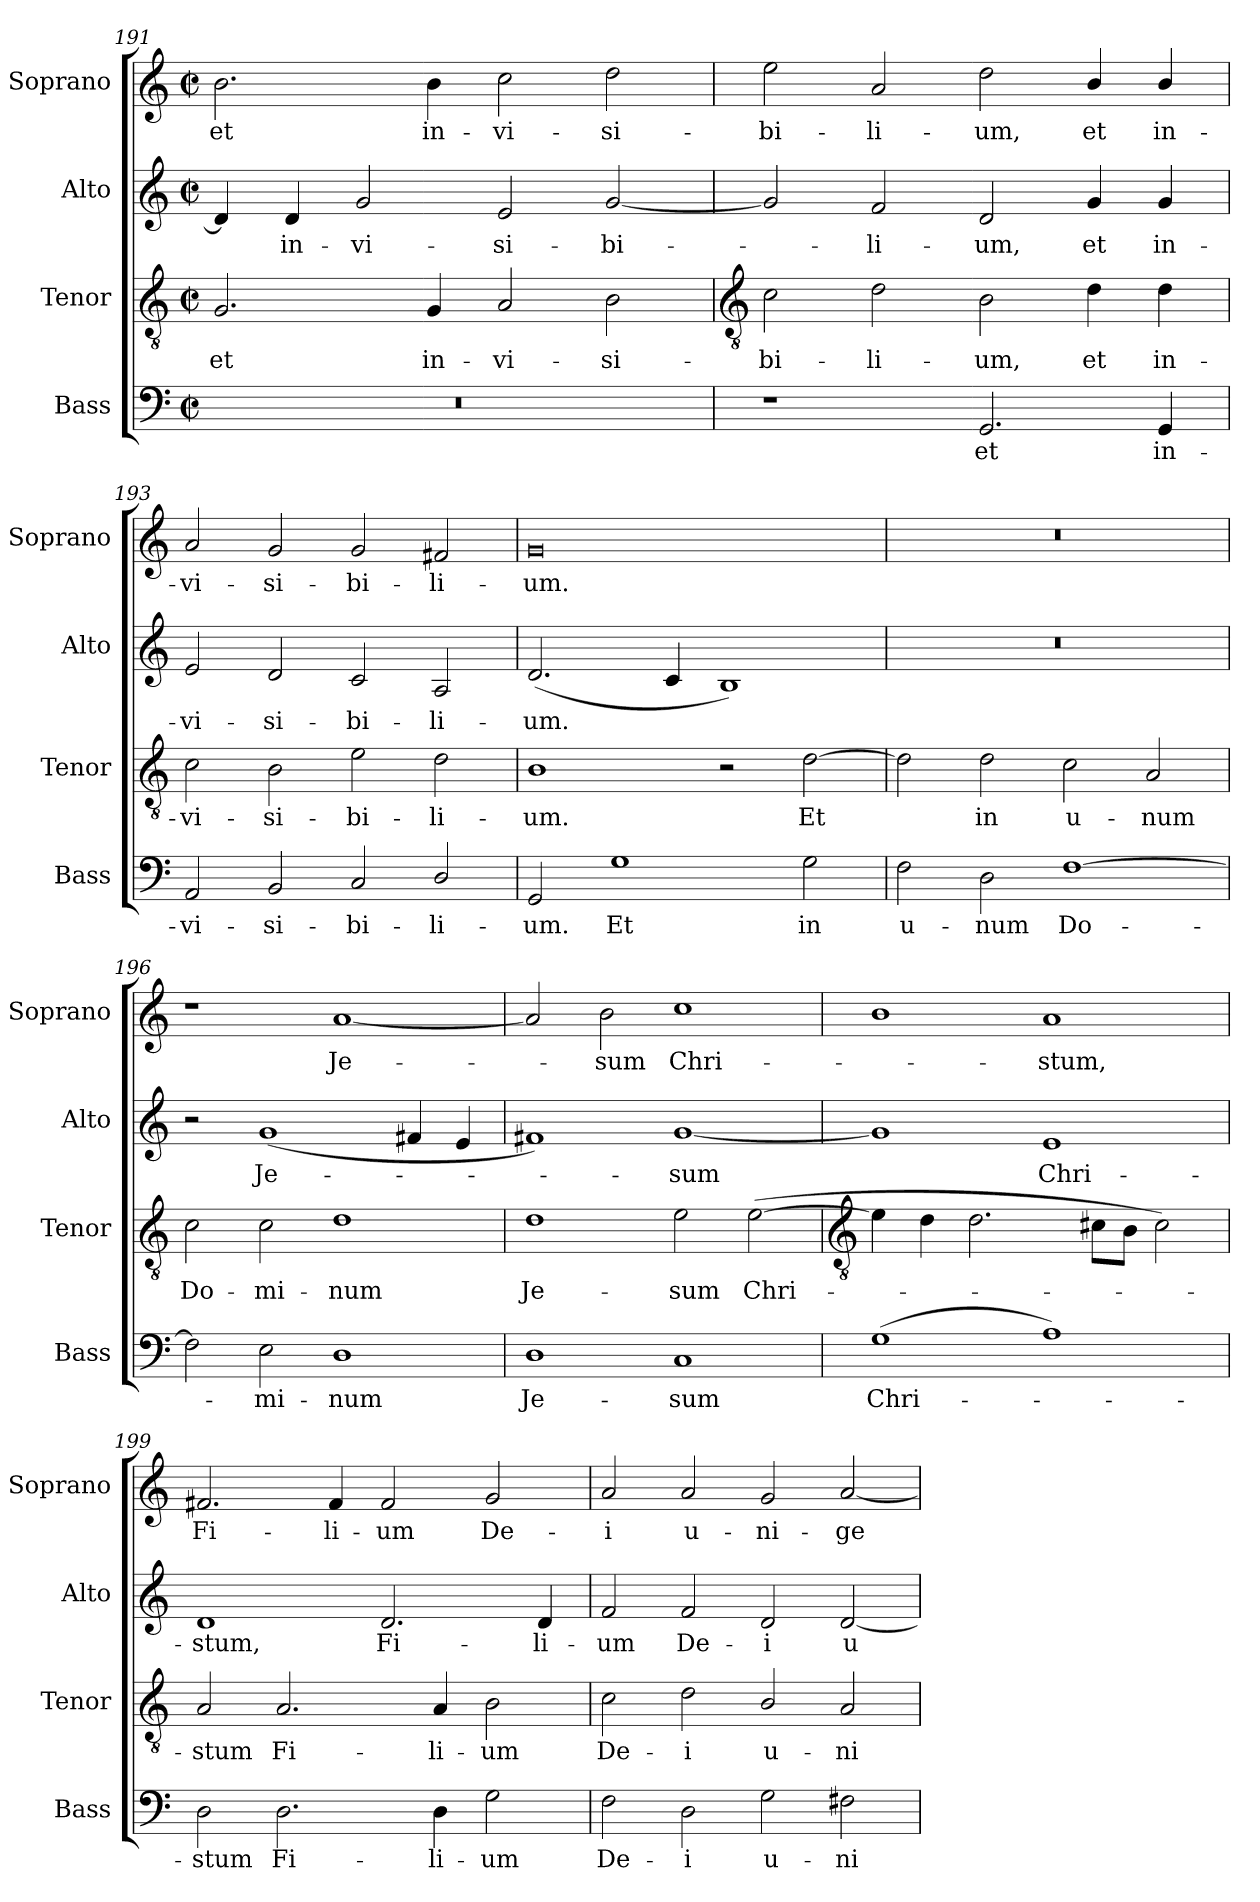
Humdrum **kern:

**kern	**text	**kern	**text	**kern	**text	**kern	**text
*part4	*part4	*part3	*part3	*part2	*part2	*part1	*part1
*staff4	*staff4	*staff3	*staff3	*staff2	*staff2	*staff1	*staff1
*I"Bass	*	*I"Tenor	*	*I"Alto	*	*I"Soprano	*
*I'Bass	*	*I'Tenor	*	*I'Alto	*	*I'Soprano	*
*clefF4	*	*clefGv2	*	*clefG2	*	*clefG2	*
*k[]	*	*k[]	*	*k[]	*	*k[]	*
*C:	*	*C:	*	*C:	*	*C:	*
*M4/2	*	*M4/2	*	*M4/2	*	*M4/2	*
*met(c|)	*	*met(c|)	*	*met(c|)	*	*met(c|)	*
=191	=191	=191	=191	=191	=191	=191	=191
!	!	!	!LO:LY:b	!	!	!	!LO:LY:b
0r	.	2.G	et	4d]	.	2.b	et
!	!	!	!	!	!LO:LY:b	!	!
.	.	.	.	4d	in-	.	.
!	!	!	!	!	!LO:LY:b	!	!
.	.	.	.	2g	-vi-	.	.
!	!	!	!LO:LY:b	!	!	!	!LO:LY:b
.	.	4G	in-	.	.	4b	in-
!	!	!	!LO:LY:b	!	!LO:LY:b	!	!LO:LY:b
.	.	2A	-vi-	2e	-si-	2cc	-vi-
!	!	!	!LO:LY:b	!	!LO:LY:b	!	!LO:LY:b
.	.	2B	-si-	[2g	-bi-	2dd	-si-
!!LO:LB:g=z
=192	=192	=192	=192	=192	=192	=192	=192
*	*	*clefGv2	*	*	*	*	*
!	!	!	!LO:LY:b	!	!	!	!LO:LY:b
1r	.	2c	-bi-	2g]	.	2ee	-bi-
!	!	!	!LO:LY:b	!	!LO:LY:b	!	!LO:LY:b
.	.	2d	-li-	2f	li-	2a	-li-
!	!LO:LY:b	!	!LO:LY:b	!	!LO:LY:b	!	!LO:LY:b
2.GG	et	2B	-um,	2d	-um,	2dd	-um,
!	!	!	!LO:LY:b	!	!LO:LY:b	!	!LO:LY:b
.	.	4d	et	4g	et	4b/	et
!	!LO:LY:b	!	!LO:LY:b	!	!LO:LY:b	!	!LO:LY:b
4GG	in-	4d	in-	4g	in-	4b/	in-
=193	=193	=193	=193	=193	=193	=193	=193
!	!LO:LY:b	!	!LO:LY:b	!	!LO:LY:b	!	!LO:LY:b
2AA	-vi-	2c	-vi-	2e	-vi-	2a	-vi-
!	!LO:LY:b	!	!LO:LY:b	!	!LO:LY:b	!	!LO:LY:b
2BB	-si-	2B	-si-	2d	-si-	2g	-si-
!	!LO:LY:b	!	!LO:LY:b	!	!LO:LY:b	!	!LO:LY:b
2C	-bi-	2e	-bi-	2c	-bi-	2g	-bi-
!	!LO:LY:b	!	!LO:LY:b	!	!LO:LY:b	!	!LO:LY:b
2D/	-li-	2d	-li-	2A	-li-	2f#X	-li-
=194	=194	=194	=194	=194	=194	=194	=194
!	!LO:LY:b	!	!LO:LY:b	!	!LO:LY:b	!	!LO:LY:b
2GG	-um.	1B	-um.	(<2.d	-um.	0g	-um.
!	!LO:LY:b	!	!	!	!	!	!
1G	Et	.	.	.	.	.	.
.	.	.	.	4c	.	.	.
.	.	2r	.	1B)	.	.	.
!	!LO:LY:b	!	!LO:LY:b	!	!	!	!
2G	in	[2d	Et	.	.	.	.
=195	=195	=195	=195	=195	=195	=195	=195
!	!LO:LY:b	!	!	!	!	!	!
2F	u-	2d]	.	0r	.	0r	.
!	!LO:LY:b	!	!LO:LY:b	!	!	!	!
2D	-num	2d	in	.	.	.	.
!	!LO:LY:b	!	!LO:LY:b	!	!	!	!
[1F	Do-	2c	u-	.	.	.	.
!	!	!	!LO:LY:b	!	!	!	!
.	.	2A	-num	.	.	.	.
=196	=196	=196	=196	=196	=196	=196	=196
!	!	!	!LO:LY:b	!	!	!	!
2F]	.	2c	Do-	2r	.	1r	.
!	!LO:LY:b	!	!LO:LY:b	!	!LO:LY:b	!	!
2E	mi-	2c	-mi-	(<1g	Je-	.	.
!	!LO:LY:b	!	!LO:LY:b	!	!	!	!LO:LY:b
1D	-num	1d	-num	.	.	[1a	Je-
.	.	.	.	4f#X	.	.	.
.	.	.	.	4e	.	.	.
=197	=197	=197	=197	=197	=197	=197	=197
!	!LO:LY:b	!	!LO:LY:b	!	!	!	!
1D	Je-	1d	Je-	1f#)	.	2a]	.
!	!	!	!	!	!	!	!LO:LY:b
.	.	.	.	.	.	2b	sum
!	!LO:LY:b	!	!LO:LY:b	!	!LO:LY:b	!	!LO:LY:b
1C	-sum	2e	-sum	[1g	sum	1cc	Chri-
!	!	!	!LO:LY:b	!	!	!	!
.	.	(>[2e	Chri-	.	.	.	.
!!LO:LB:g=z
=198	=198	=198	=198	=198	=198	=198	=198
*	*	*clefGv2	*	*	*	*	*
!	!LO:LY:b	!	!	!	!	!	!
(>1G	Chri-	4e]	.	1g]	.	1b	.
.	.	4d	.	.	.	.	.
.	.	2.d	.	.	.	.	.
!	!	!	!	!	!LO:LY:b	!	!LO:LY:b
1A)	.	.	.	1e	Chri-	1a	stum,
.	.	8c#XL	.	.	.	.	.
.	.	8BJ	.	.	.	.	.
.	.	2c#)	.	.	.	.	.
=199	=199	=199	=199	=199	=199	=199	=199
!	!LO:LY:b	!	!LO:LY:b	!	!LO:LY:b	!	!LO:LY:b
2D	stum	2A	stum	1d	-stum,	2.f#X	Fi-
!	!LO:LY:b	!	!LO:LY:b	!	!	!	!
2.D	Fi-	2.A	Fi-	.	.	.	.
!	!	!	!	!	!	!	!LO:LY:b
.	.	.	.	.	.	4f#	-li-
!	!	!	!	!	!LO:LY:b	!	!LO:LY:b
.	.	.	.	2.d	Fi-	2f#	-um
!	!LO:LY:b	!	!LO:LY:b	!	!	!	!
4D	-li-	4A	-li-	.	.	.	.
!	!LO:LY:b	!	!LO:LY:b	!	!	!	!LO:LY:b
2G	-um	2B	-um	.	.	2g	De-
!	!	!	!	!	!LO:LY:b	!	!
.	.	.	.	4d	-li-	.	.
=200	=200	=200	=200	=200	=200	=200	=200
!	!LO:LY:b	!	!LO:LY:b	!	!LO:LY:b	!	!LO:LY:b
2F	De-	2c	De-	2f	-um	2a	-i
!	!LO:LY:b	!	!LO:LY:b	!	!LO:LY:b	!	!LO:LY:b
2D	-i	2d	-i	2f	De-	2a	u-
!	!LO:LY:b	!	!LO:LY:b	!	!LO:LY:b	!	!LO:LY:b
2G	u-	2B/	u-	2d	-i	2g	-ni-
!	!LO:LY:b	!	!LO:LY:b	!	!LO:LY:b	!	!LO:LY:b
2F#X	-ni-	2A	-ni-	[2d	u-	[2a	-ge-
=	=	=	=	=	=	=	=
*-	*-	*-	*-	*-	*-	*-	*-
